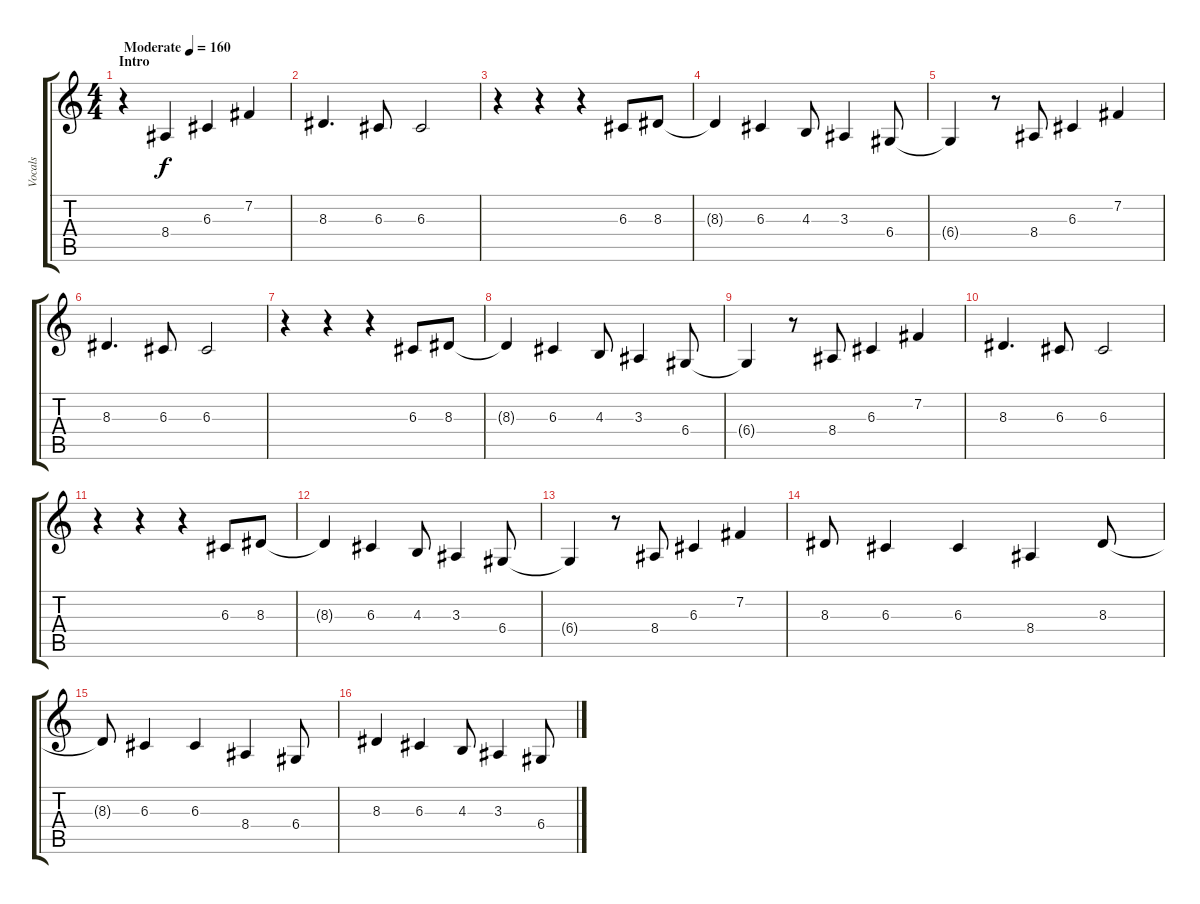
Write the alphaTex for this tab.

\track ("Vocals" "Vocals") {instrument altosax}
\staff {score tabs}
\tuning (E4 B3 G3 D3 A2 E2) {hide}
\ts (4 4)
\section ("" "Intro")
\tempo (160 "Moderate")
\clef g2
\ks c
r.4{dy f instrument altosax} 8.4.4 6.3.4 7.2.4 |
8.3.4{d} 6.3.8 6.3.2 |
r.4 r.4 r.4 6.3.8 8.3.8 |
8.3{t}.4 6.3.4 4.3.8 3.3.4 6.4.8 |
6.4{t}.4 r.8 8.4.8 6.3.4 7.2.4 |
8.3.4{d} 6.3.8 6.3.2 |
r.4 r.4 r.4 6.3.8 8.3.8 |
8.3{t}.4 6.3.4 4.3.8 3.3.4 6.4.8 |
6.4{t}.4 r.8 8.4.8 6.3.4 7.2.4 |
8.3.4{d} 6.3.8 6.3.2 |
r.4 r.4 r.4 6.3.8 8.3.8 |
8.3{t}.4 6.3.4 4.3.8 3.3.4 6.4.8 |
6.4{t}.4 r.8 8.4.8 6.3.4 7.2.4 |
8.3.8 6.3.4 6.3.4 8.4.4 8.3.8 |
8.3{t}.8 6.3.4 6.3.4 8.4.4 6.4.8 |
8.3.4 6.3.4 4.3.8 3.3.4 6.4.8
